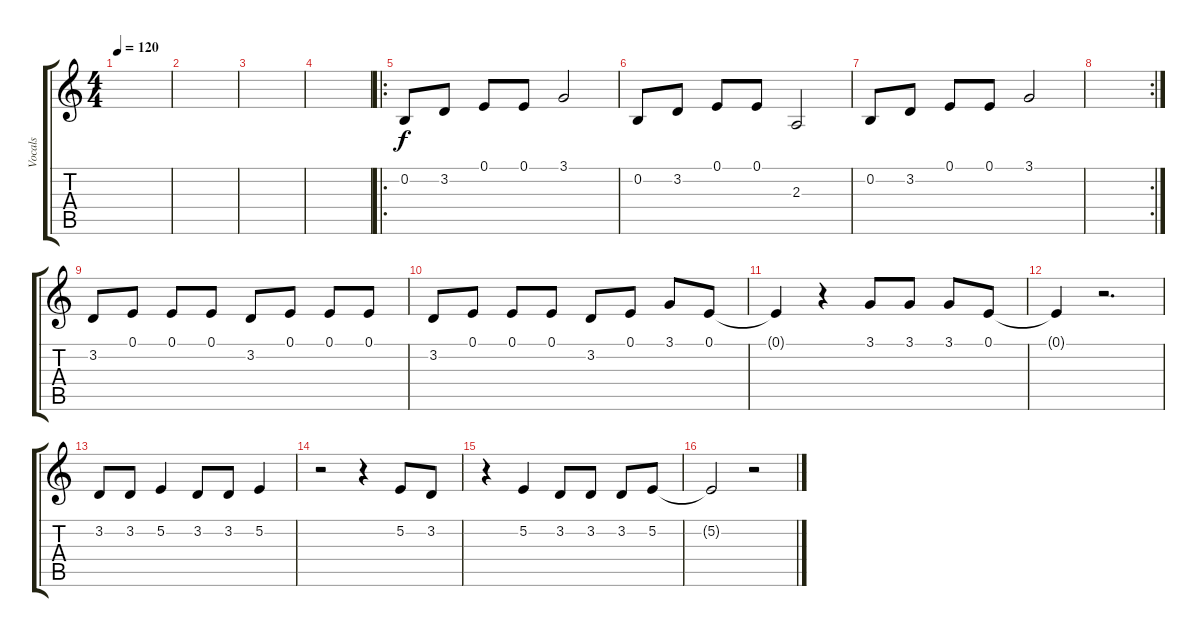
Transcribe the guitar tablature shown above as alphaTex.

\track ("Vocals" "Vocals") {instrument choiraahs}
\staff {score tabs}
\tuning (E4 B3 G3 D3 A2 E2) {hide}
\ts (4 4)
\tempo 120
\clef g2
\ks c
|
|
|
|
\ro
0.2.8 3.2.8 0.1.8 0.1.8 3.1.2 |
0.2.8 3.2.8 0.1.8 0.1.8 2.3.2 |
0.2.8 3.2.8 0.1.8 0.1.8 3.1.2 |
\rc 2
|
3.2.8 0.1.8 0.1.8 0.1.8 3.2.8 0.1.8 0.1.8 0.1.8 |
3.2.8 0.1.8 0.1.8 0.1.8 3.2.8 0.1.8 3.1.8 0.1.8 |
0.1{t}.4 r.4 3.1.8 3.1.8 3.1.8 0.1.8 |
0.1{t}.4 r.2{d} |
3.2.8 3.2.8 5.2.4 3.2.8 3.2.8 5.2.4 |
r.2 r.4 5.2.8 3.2.8 |
r.4 5.2.4 3.2.8 3.2.8 3.2.8 5.2.8 |
5.2{t}.2 r.2
